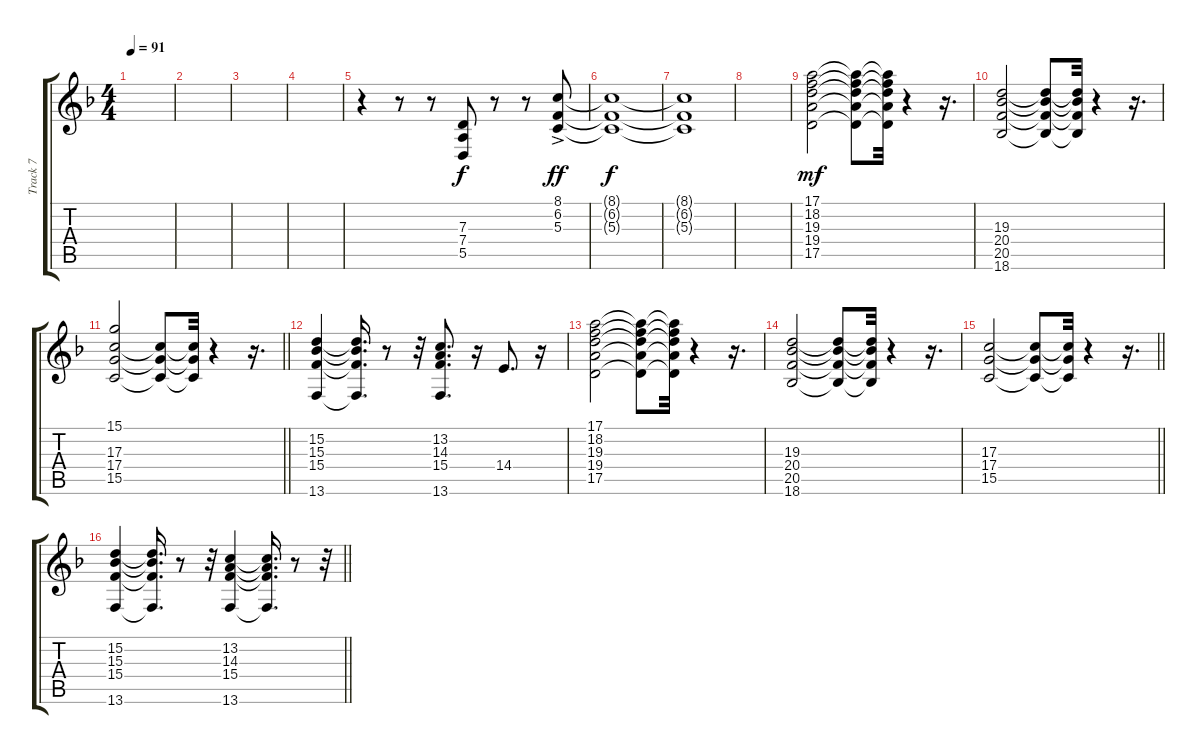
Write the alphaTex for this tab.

\track ("Track 7" "Track 7") {instrument pad8sweep}
\staff {score tabs}
\tuning (E4 B3 G3 D3 A2 E2) {hide}
\ts (4 4)
\tempo 91
\clef g2
\ks f
|
|
|
|
r.4 r.8 r.8 (7.3 7.4 5.5).8{dy f} r.8 r.8 (8.1 6.2 5.3{ac}).8{dy ff} |
(8.1{t} 6.2{t} 5.3{t}).1{dy f} |
(8.1{t} 6.2{t} 5.3{t}).1 |
|
(17.1 18.2 19.3 19.4 17.5).2{dy mf} (17.1{t} 18.2{t} 19.3{t} 19.4{t} 17.5{t}).8 (17.1{t} 18.2{t} 19.3{t} 19.4{t} 17.5{t}).32 r.4 r.16{d} |
(19.3 20.4 20.5 18.6).2 (19.3{t} 20.4{t} 20.5{t} 18.6{t}).8 (19.3{t} 20.4{t} 20.5{t} 18.6{t}).32 r.4 r.16{d} |
\barLineRight lightlight
(15.1 17.3 17.4 15.5).2 (17.3{t} 17.4{t} 15.5{t}).8 (17.3{t} 17.4{t} 15.5{t}).32 r.4 r.16{d} |
(15.2 15.3 15.4 13.6).4 (15.2{t} 15.3{t} 15.4{t} 13.6{t}).16{d} r.8 r.32 (13.2 14.3 15.4 13.6).8{d} r.16 14.4.8{d} r.16 |
(17.1 18.2 19.3 19.4 17.5).2 (17.1{t} 18.2{t} 19.3{t} 19.4{t} 17.5{t}).8 (17.1{t} 18.2{t} 19.3{t} 19.4{t} 17.5{t}).32 r.4 r.16{d} |
(19.3 20.4 20.5 18.6).2 (19.3{t} 20.4{t} 20.5{t} 18.6{t}).8 (19.3{t} 20.4{t} 20.5{t} 18.6{t}).32 r.4 r.16{d} |
\barLineRight lightlight
(17.3 17.4 15.5).2 (17.3{t} 17.4{t} 15.5{t}).8 (17.3{t} 17.4{t} 15.5{t}).32 r.4 r.16{d} |
\barLineRight lightlight
(15.2 15.3 15.4 13.6).4 (15.2{t} 15.3{t} 15.4{t} 13.6{t}).16{d} r.8 r.32 (13.2 14.3 15.4 13.6).4 (13.2{t} 14.3{t} 15.4{t} 13.6{t}).16{d} r.8 r.32
